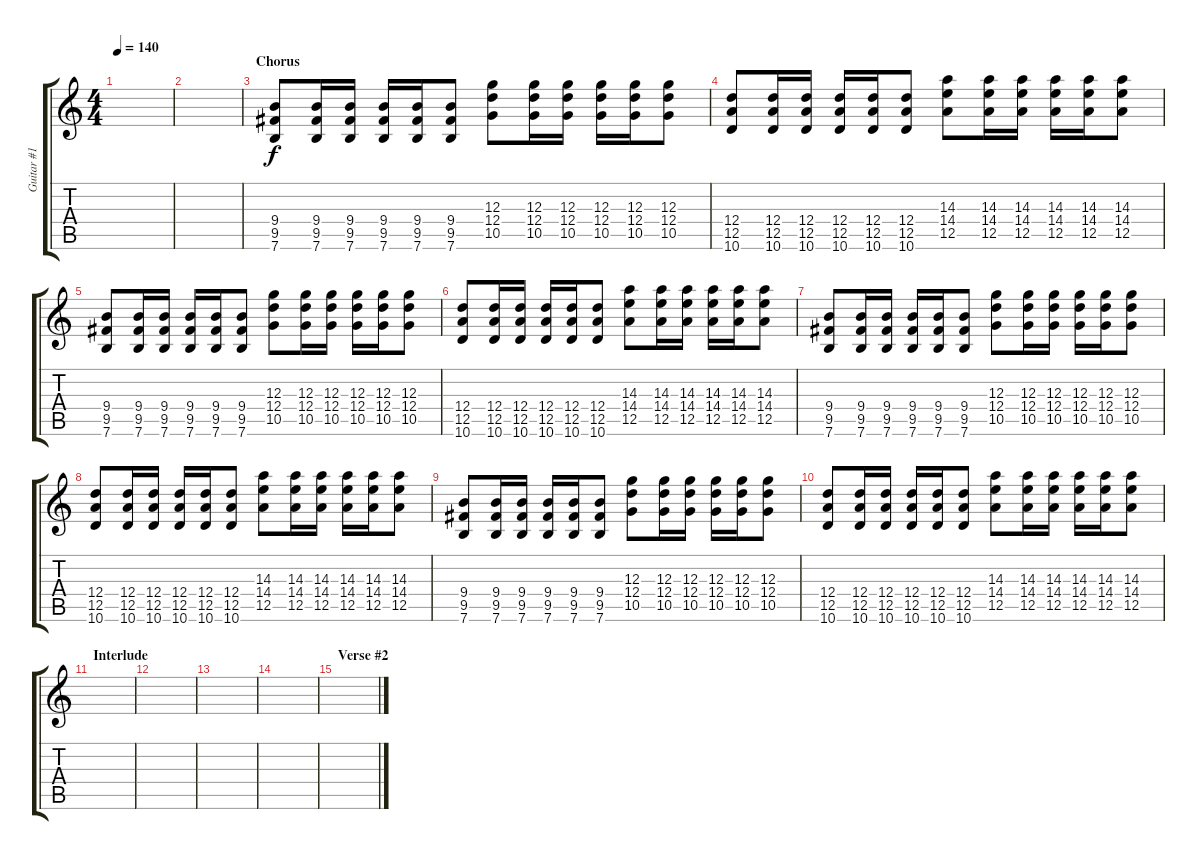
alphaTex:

\track ("Guitar #1" "Guitar #1") {instrument distortionguitar}
\staff {score tabs}
\tuning (E4 B3 G3 D3 A2 E2) {hide}
\ts (4 4)
\tempo 140
\clef g2
\ks c
|
|
\section ("" "Chorus")
(9.4 9.5 7.6).8 (9.4 9.5 7.6).16 (9.4 9.5 7.6).16 (9.4 9.5 7.6).16 (9.4 9.5 7.6).16 (9.4 9.5 7.6).8 (12.3 12.4 10.5).8 (12.3 12.4 10.5).16 (12.3 12.4 10.5).16 (12.3 12.4 10.5).16 (12.3 12.4 10.5).16 (12.3 12.4 10.5).8 |
(12.4 12.5 10.6).8 (12.4 12.5 10.6).16 (12.4 12.5 10.6).16 (12.4 12.5 10.6).16 (12.4 12.5 10.6).16 (12.4 12.5 10.6).8 (14.3 14.4 12.5).8 (14.3 14.4 12.5).16 (14.3 14.4 12.5).16 (14.3 14.4 12.5).16 (14.3 14.4 12.5).16 (14.3 14.4 12.5).8 |
(9.4 9.5 7.6).8 (9.4 9.5 7.6).16 (9.4 9.5 7.6).16 (9.4 9.5 7.6).16 (9.4 9.5 7.6).16 (9.4 9.5 7.6).8 (12.3 12.4 10.5).8 (12.3 12.4 10.5).16 (12.3 12.4 10.5).16 (12.3 12.4 10.5).16 (12.3 12.4 10.5).16 (12.3 12.4 10.5).8 |
(12.4 12.5 10.6).8 (12.4 12.5 10.6).16 (12.4 12.5 10.6).16 (12.4 12.5 10.6).16 (12.4 12.5 10.6).16 (12.4 12.5 10.6).8 (14.3 14.4 12.5).8 (14.3 14.4 12.5).16 (14.3 14.4 12.5).16 (14.3 14.4 12.5).16 (14.3 14.4 12.5).16 (14.3 14.4 12.5).8 |
(9.4 9.5 7.6).8 (9.4 9.5 7.6).16 (9.4 9.5 7.6).16 (9.4 9.5 7.6).16 (9.4 9.5 7.6).16 (9.4 9.5 7.6).8 (12.3 12.4 10.5).8 (12.3 12.4 10.5).16 (12.3 12.4 10.5).16 (12.3 12.4 10.5).16 (12.3 12.4 10.5).16 (12.3 12.4 10.5).8 |
(12.4 12.5 10.6).8 (12.4 12.5 10.6).16 (12.4 12.5 10.6).16 (12.4 12.5 10.6).16 (12.4 12.5 10.6).16 (12.4 12.5 10.6).8 (14.3 14.4 12.5).8 (14.3 14.4 12.5).16 (14.3 14.4 12.5).16 (14.3 14.4 12.5).16 (14.3 14.4 12.5).16 (14.3 14.4 12.5).8 |
(9.4 9.5 7.6).8 (9.4 9.5 7.6).16 (9.4 9.5 7.6).16 (9.4 9.5 7.6).16 (9.4 9.5 7.6).16 (9.4 9.5 7.6).8 (12.3 12.4 10.5).8 (12.3 12.4 10.5).16 (12.3 12.4 10.5).16 (12.3 12.4 10.5).16 (12.3 12.4 10.5).16 (12.3 12.4 10.5).8 |
(12.4 12.5 10.6).8 (12.4 12.5 10.6).16 (12.4 12.5 10.6).16 (12.4 12.5 10.6).16 (12.4 12.5 10.6).16 (12.4 12.5 10.6).8 (14.3 14.4 12.5).8 (14.3 14.4 12.5).16 (14.3 14.4 12.5).16 (14.3 14.4 12.5).16 (14.3 14.4 12.5).16 (14.3 14.4 12.5).8 |
\section ("" "Interlude")
|
|
|
|
\section ("" "Verse #2")
